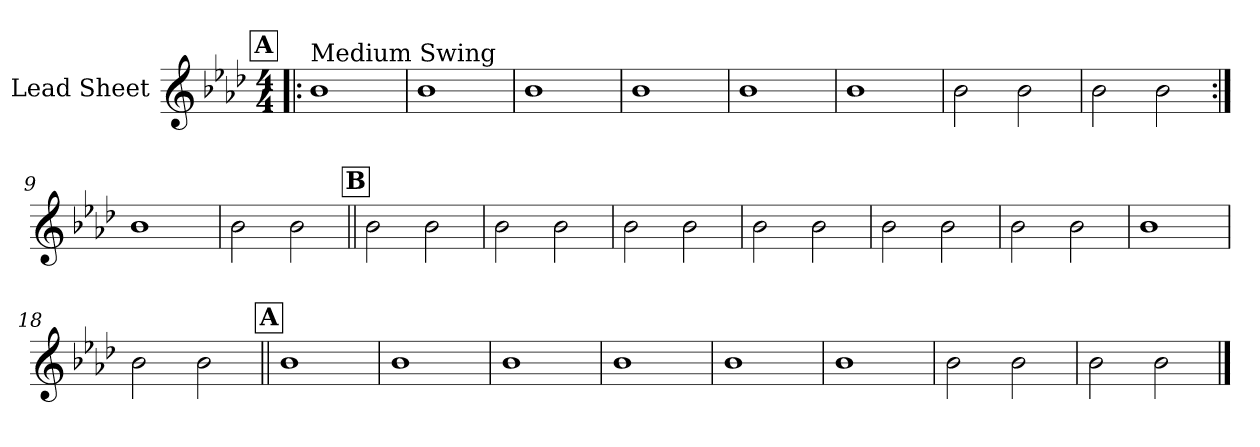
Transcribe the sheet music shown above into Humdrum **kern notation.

**kern
*part1
*staff1
*I"Lead Sheet
*clefG2
*k[b-e-a-d-]
*A-:
*M4/4
!!LO:REH:place=s1:a:fs=14:t=A
=1!|:
!LO:TX:a:t=Medium Swing
1b-
=2
1b-
=3
1b-
=4
1b-
!!LO:LB:g=z
=5
1b-
=6
1b-
=7
2b-\
2b-\
=8
2b-\
2b-\
!!LO:LB:g=z
=9:|!
1b-
=10
2b-\
2b-\
!!LO:LB:g=z
!!LO:REH:place=s1:a:fs=14:t=B
=11||
2b-\
2b-\
=12
2b-\
2b-\
=13
2b-\
2b-\
=14
2b-\
2b-\
!!LO:LB:g=z
=15
2b-\
2b-\
=16
2b-\
2b-\
=17
1b-
=18
2b-\
2b-\
!!LO:LB:g=z
!!LO:REH:place=s1:a:fs=14:t=A
=19||
1b-
=20
1b-
=21
1b-
=22
1b-
!!LO:LB:g=z
=23
1b-
=24
1b-
=25
2b-\
2b-\
=26
2b-\
2b-\
==
*-
